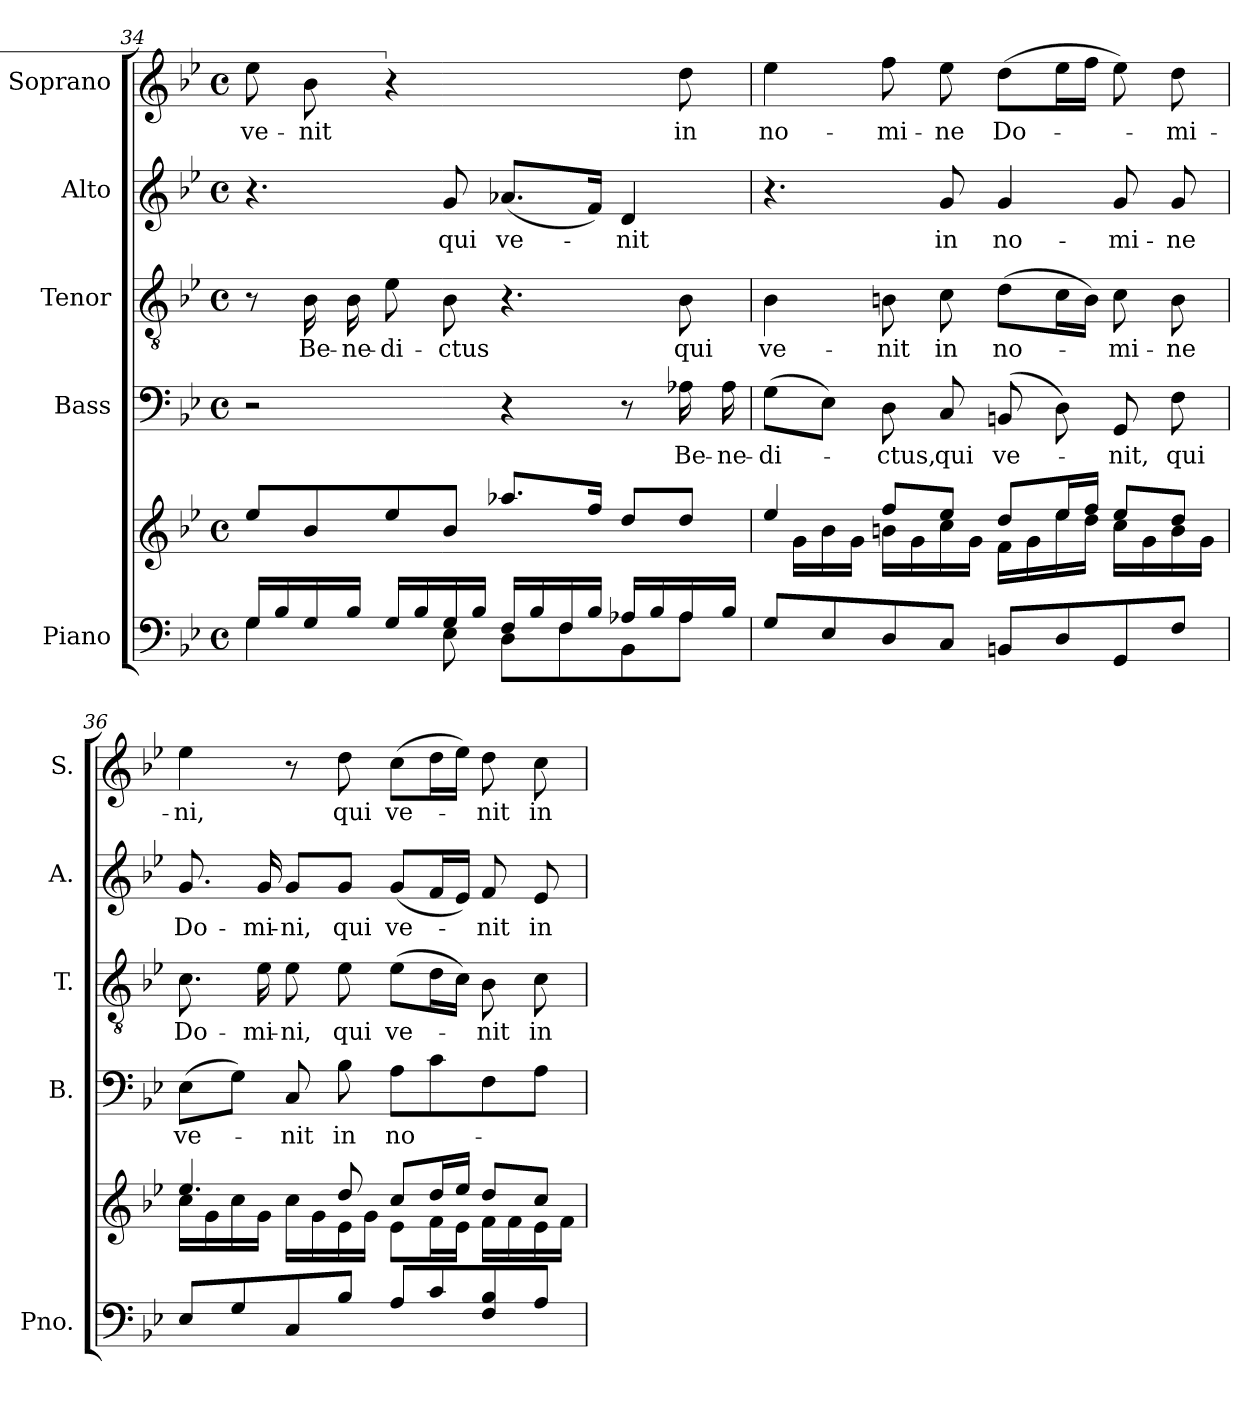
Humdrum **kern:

**kern	**kern	**kern	**text	**kern	**text	**kern	**text	**kern	**text
*part5	*part5	*part4	*part4	*part3	*part3	*part2	*part2	*part1	*part1
*staff6	*staff5	*staff4	*staff4	*staff3	*staff3	*staff2	*staff2	*staff1	*staff1
*I"Piano	*	*I"Bass	*	*I"Tenor	*	*I"Alto	*	*I"Soprano	*
*I'Pno.	*	*I'B.	*	*I'T.	*	*I'A.	*	*I'S.	*
!!LO:LB:g=z
*clefF4	*clefG2	*clefF4	*	*clefGv2	*	*clefG2	*	*clefG2	*
*k[b-e-]	*k[b-e-]	*k[b-e-]	*	*k[b-e-]	*	*k[b-e-]	*	*k[b-e-]	*
*B-:	*B-:	*B-:	*	*B-:	*	*B-:	*	*B-:	*
*M4/4	*M4/4	*M4/4	*	*M4/4	*	*M4/4	*	*M4/4	*
*met(c)	*met(c)	*met(c)	*	*met(c)	*	*met(c)	*	*met(c)	*
=34	=34	=34	=34	=34	=34	=34	=34	=34	=34
*^	*	*	*	*	*	*	*	*	*
!	!	!	!	!	!	!	!	!	!	!LO:LY:b
16G/LL	4G\	8ee-/L	2r	.	8r	.	4.r	.	8ee-\	ve-
16B-/	.	.	.	.	.	.	.	.	.	.
!	!	!	!	!	!	!LO:LY:b	!	!	!	!LO:LY:b
16G/	.	8b-/	.	.	16B-\	Be-	.	.	8b-\	-nit
!	!	!	!	!	!	!LO:LY:b	!	!	!	!
16B-/JJ	.	.	.	.	16B-\	-ne-	.	.	.	.
!	!	!	!	!	!	!LO:LY:b	!	!	!LO:N:vis=2.	!
16G/LL	8ryy	8ee-/	.	.	8e-\	-di-	.	.	8%5r	.
16B-/	.	.	.	.	.	.	.	.	.	.
!	!	!	!	!	!	!LO:LY:b	!	!LO:LY:b	!	!
16G/	8E-\	8b-/J	.	.	8B-\	-ctus	8g/	qui	.	.
16B-/JJ	.	.	.	.	.	.	.	.	.	.
!	!	!	!	!	!	!	!	!LO:LY:b	!	!
16F/LL	8D\L	8.aa-X/L	4r	.	4.r	.	(<8.a-X/L	ve-	.	.
16B-/	.	.	.	.	.	.	.	.	.	.
16F/	8F\	.	.	.	.	.	.	.	.	.
16B-/JJ	.	16ff/Jk	.	.	.	.	16f/Jk)	.	.	.
!	!	!	!	!	!	!	!	!LO:LY:b	!	!
16A-X/LL	8BB-\	8dd/L	8r	.	.	.	4d/	-nit	.	.
16B-/	.	.	.	.	.	.	.	.	.	.
!	!	!	!	!LO:LY:b	!	!LO:LY:b	!	!	!	!LO:LY:b
16A-/	8A-\J	8dd/J	16A-X\	Be-	8B-\	qui	.	.	8dd\	in
!	!	!	!	!LO:LY:b	!	!	!	!	!	!
16B-/JJ	.	.	16A-\	-ne-	.	.	.	.	.	.
*v	*v	*	*	*	*	*	*	*	*	*
=35	=35	=35	=35	=35	=35	=35	=35	=35	=35
*	*^	*	*	*	*	*	*	*	*
!	!	!	!	!LO:LY:b	!	!LO:LY:b	!	!	!	!LO:LY:b
8G/L	4ee-/	16ryy	(>8G\L	-di-	4B-\	ve-	4.r	.	4ee-\	no-
.	.	16g\LL	.	.	.	.	.	.	.	.
8E-/	.	16b-\	8E-\J)	.	.	.	.	.	.	.
.	.	16g\JJ	.	.	.	.	.	.	.	.
!	!	!	!	!LO:LY:b	!	!LO:LY:b	!	!	!	!LO:LY:b
8D/	8ff/L	16bn\LL	8D\	-ctus,	8Bn\	-nit	.	.	8ff\	-mi-
.	.	16g\	.	.	.	.	.	.	.	.
!	!	!	!	!LO:LY:b	!	!LO:LY:b	!	!LO:LY:b	!	!LO:LY:b
8C/J	8ee-/J	16cc\	8C/	qui	8c\	in	8g/	in	8ee-\	-ne
.	.	16g\JJ	.	.	.	.	.	.	.	.
!	!	!	!	!LO:LY:b	!	!LO:LY:b	!	!LO:LY:b	!	!LO:LY:b
8BBn/L	8dd/L	16f\LL	(<8BBn/	ve-	(>8d\L	no-	4g/	no-	(>8dd\L	Do-
.	.	16g\	.	.	.	.	.	.	.	.
8D/	16ee-/L	16ee-\	8D\)	.	16c\L	.	.	.	16ee-\L	.
.	16ff/JJ	16dd\JJ	.	.	16B\JJ)	.	.	.	16ff\JJ	.
!	!	!	!	!LO:LY:b	!	!LO:LY:b	!	!LO:LY:b	!	!
8GG/	8ee-/L	16cc\LL	8GG/	-nit,	8c\	-mi-	8g/	-mi-	8ee-\)	.
.	.	16g\	.	.	.	.	.	.	.	.
!	!	!	!	!LO:LY:b	!	!LO:LY:b	!	!LO:LY:b	!	!LO:LY:b
8F/J	8dd/J	16b\	8F\	qui	8B\	-ne	8g/	-ne	8dd\	-mi-
.	.	16g\JJ	.	.	.	.	.	.	.	.
=36	=36	=36	=36	=36	=36	=36	=36	=36	=36	=36
!	!	!	!	!LO:LY:b	!	!LO:LY:b	!	!LO:LY:b	!	!LO:LY:b
8E-/L	4.ee-/	16cc\LL	(>8E-\L	ve-	8.c\	Do-	8.g/	Do-	4ee-\	-ni,
.	.	16g\	.	.	.	.	.	.	.	.
8G/	.	16cc\	8G\J)	.	.	.	.	.	.	.
!	!	!	!	!	!	!LO:LY:b	!	!LO:LY:b	!	!
.	.	16g\JJ	.	.	16e-\	-mi-	16g/	-mi-	.	.
!	!	!	!	!LO:LY:b	!	!LO:LY:b	!	!LO:LY:b	!	!
8C/	.	16cc\LL	8C/	nit	8e-\	-ni,	8g/L	-ni,	8r	.
.	.	16g\	.	.	.	.	.	.	.	.
!	!	!	!	!LO:LY:b	!	!LO:LY:b	!	!LO:LY:b	!	!LO:LY:b
8B-/J	8dd/	16e-\	8B-\	-in	8e-\	qui	8g/J	qui	8dd\	qui
.	.	16g\JJ	.	.	.	.	.	.	.	.
!	!	!	!	!LO:LY:b	!	!LO:LY:b	!	!LO:LY:b	!	!LO:LY:b
8A/L	8cc/L	8e-\L	8A\L	no-	(>8e-\L	ve-	(<8g/L	ve-	(>8cc\L	ve-
8c/	16dd/L	16f\L	8c\	.	16d\L	.	16f/L	.	16dd\L	.
.	16ee-/JJ	16e-\JJ	.	.	16c\JJ)	.	16e-/JJ)	.	16ee-\JJ)	.
!	!	!	!	!	!	!LO:LY:b	!	!LO:LY:b	!	!LO:LY:b
8F/ 8B-/	8dd/L	16f\LL	8F\	.	8B-\	-nit	8f/	-nit	8dd\	-nit
.	.	16f\	.	.	.	.	.	.	.	.
!	!	!	!	!	!	!LO:LY:b	!	!LO:LY:b	!	!LO:LY:b
8A/J	8cc/J	16e-\	8A\J	.	8c\	in	8e-/	in	8cc\	in
.	.	16f\JJ	.	.	.	.	.	.	.	.
*	*v	*v	*	*	*	*	*	*	*	*
=	=	=	=	=	=	=	=	=	=
*-	*-	*-	*-	*-	*-	*-	*-	*-	*-
